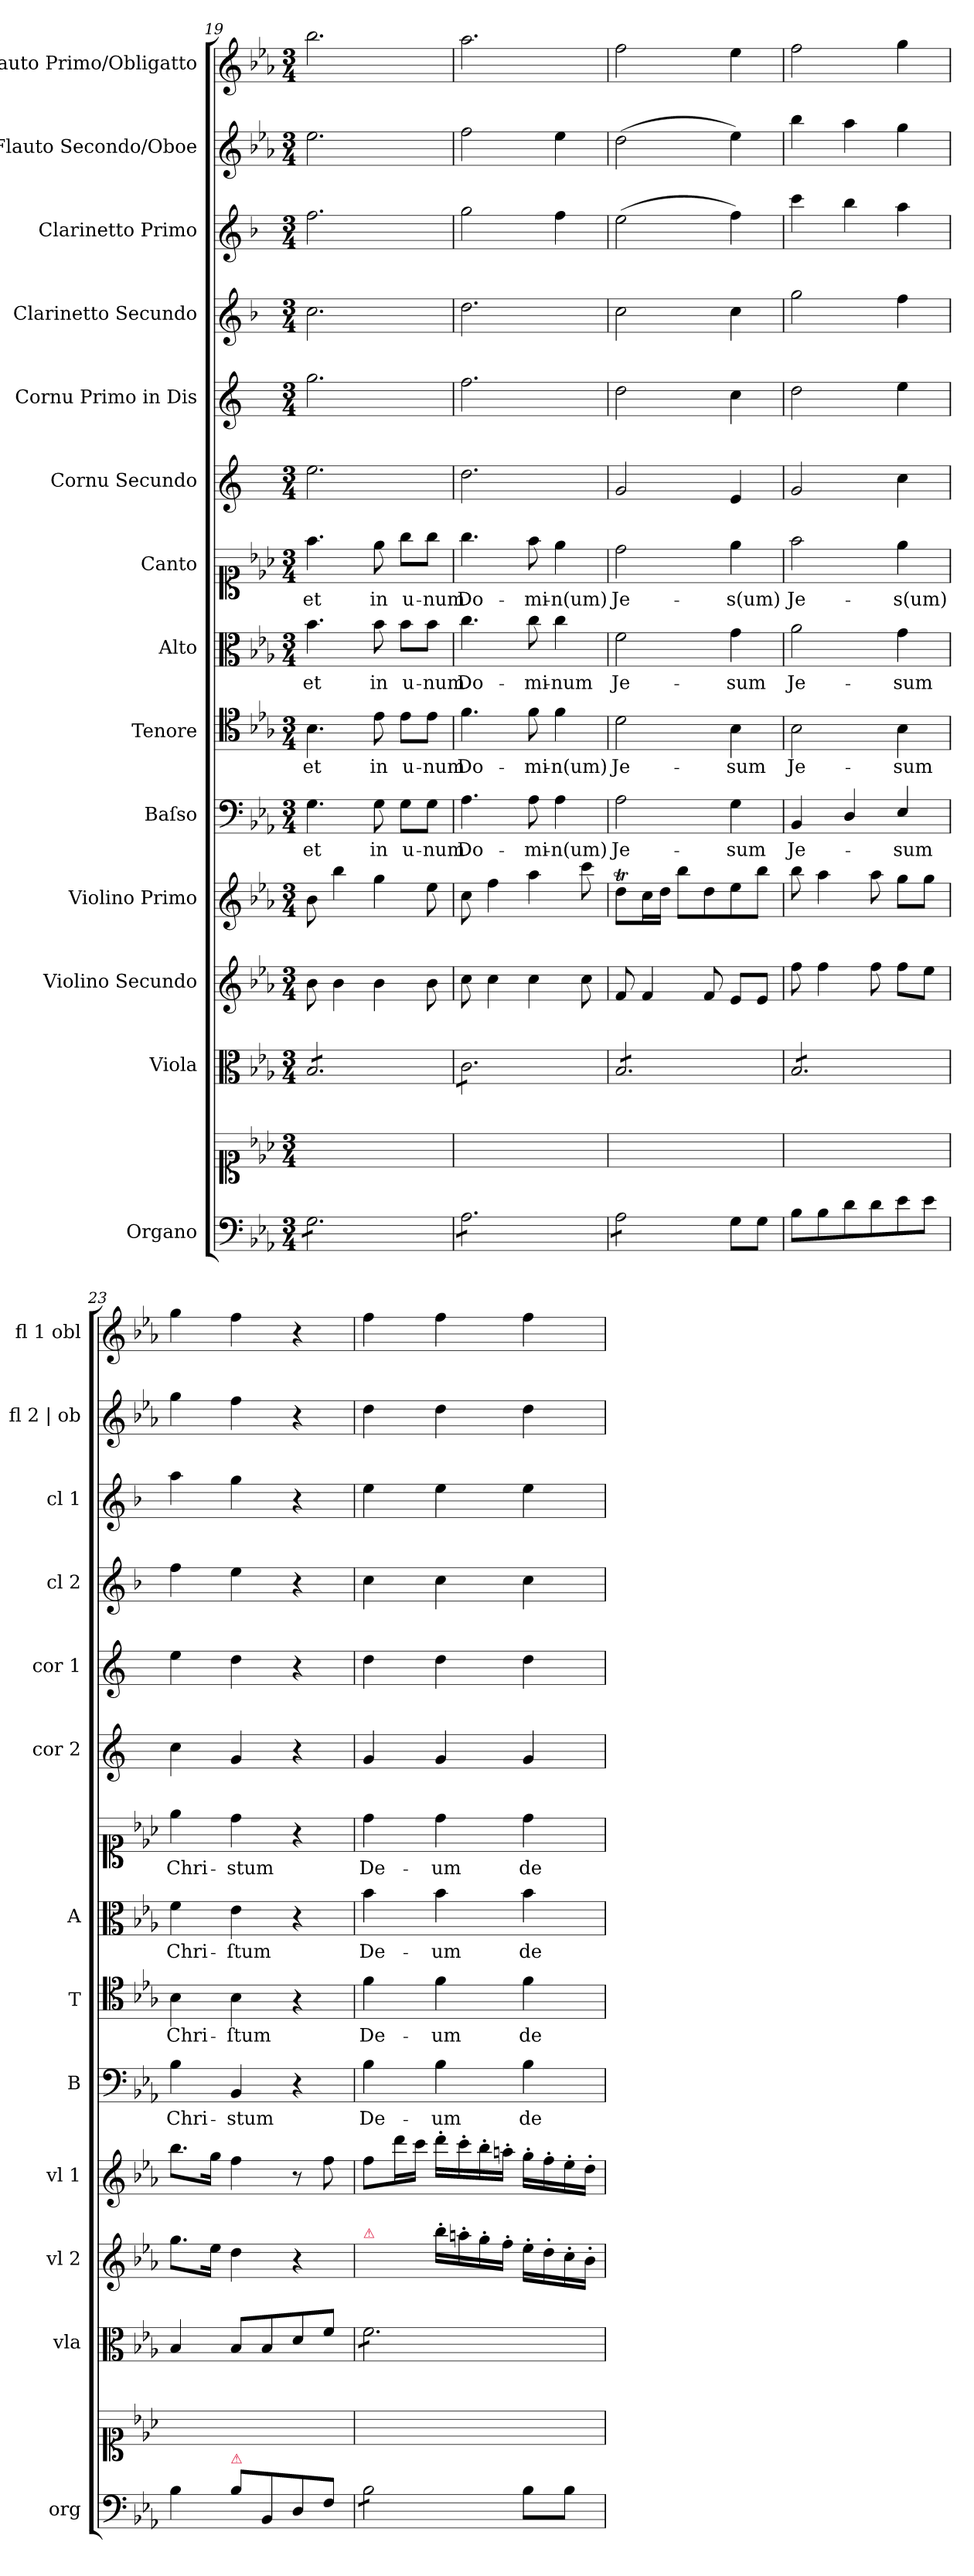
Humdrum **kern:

**kern	**kern	**kern	**kern	**kern	**kern	**text	**kern	**text	**kern	**text	**kern	**text	**kern	**kern	**kern	**kern	**kern	**kern
*part14	*part14	*part13	*part12	*part11	*part10	*part10	*part9	*part9	*part8	*part8	*part7	*part7	*part6	*part5	*part4	*part3	*part2	*part1
*staff15	*staff14	*staff13	*staff12	*staff11	*staff10	*staff10	*staff9	*staff9	*staff8	*staff8	*staff7	*staff7	*staff6	*staff5	*staff4	*staff3	*staff2	*staff1
*I"Organo	*	*I"Viola	*I"Violino Secundo	*I"Violino Primo	*I"Baſso	*	*I"Tenore	*	*I"Alto	*	*I"Canto	*	*I"Cornu Secundo	*I"Cornu Primo in Dis	*I"Clarinetto Secundo	*I"Clarinetto Primo	*I"Flauto Secondo/Oboe	*I"Flauto Primo/Obligatto
*I'org	*	*I'vla	*I'vl 2	*I'vl 1	*I'B	*	*I'T	*	*I'A	*	*	*	*I'cor 2	*I'cor 1	*I'cl 2	*I'cl 1	*I'fl 2 | ob	*I'fl 1 obl
*clefF4	*clefC1	*clefC3	*clefG2	*clefG2	*clefF4	*	*clefC4	*	*clefC3	*	*clefC1	*	*clefG2	*clefG2	*clefG2	*clefG2	*clefG2	*clefG2
*	*	*	*	*	*	*	*	*	*	*	*	*	*ITrd-2c-3	*ITrd-2c-3	*ITrd1c2	*ITrd1c2	*	*
*k[b-e-a-]	*k[b-e-a-]	*k[b-e-a-]	*k[b-e-a-]	*k[b-e-a-]	*k[b-e-a-]	*	*k[b-e-a-]	*	*k[b-e-a-]	*	*k[b-e-a-]	*	*k[b-e-a-]	*k[b-e-a-]	*k[b-e-a-]	*k[b-e-a-]	*k[b-e-a-]	*k[b-e-a-]
*E-:	*E-:	*E-:	*E-:	*E-:	*E-:	*	*E-:	*	*E-:	*	*E-:	*	*E-:	*E-:	*E-:	*E-:	*E-:	*E-:
*M3/4	*M3/4	*M3/4	*M3/4	*M3/4	*M3/4	*	*M3/4	*	*M3/4	*	*M3/4	*	*M3/4	*M3/4	*M3/4	*M3/4	*M3/4	*M3/4
=19	=19	=19	=19	=19	=19	=19	=19	=19	=19	=19	=19	=19	=19	=19	=19	=19	=19	=19
*tremolo	*	*	*	*	*	*	*	*	*	*	*	*	*	*	*	*	*	*
*	*	*tremolo	*	*	*	*	*	*	*	*	*	*	*	*	*	*	*	*
8G\L	2.ryy	8B-/L	8b-\	8b-\	4.G\	et	4.B-\	et	4.b-\	et	4.ff\	et	2.gg\	2.bb-\	2.b-\	2.ee-\	2.ee-\	2.bb-\
8G\	.	8B-/	4b-\	4bb-\	.	.	.	.	.	.	.	.	.	.	.	.	.	.
8G\	.	8B-/	.	.	.	.	.	.	.	.	.	.	.	.	.	.	.	.
8G\	.	8B-/	4b-\	4gg\	8G\	in	8e-\	in	8b-\	in	8ee-\	in	.	.	.	.	.	.
8G\	.	8B-/	.	.	8G\L	u-	8e-\L	u-	8b-\L	u-	8gg\L	u-	.	.	.	.	.	.
8G\J	.	8B-/J	8b-\	8ee-\	8G\J	-num	8e-\J	-num	8b-\J	-num	8gg\J	-num	.	.	.	.	.	.
=20	=20	=20	=20	=20	=20	=20	=20	=20	=20	=20	=20	=20	=20	=20	=20	=20	=20	=20
8A-\L	2.ryy	8c\L	8cc\	8cc\	4.A-\	Do-	4.f\	Do-	4.cc\	Do-	4.gg\	Do-	2.ff\	2.aa-\	2.cc\	2ff\	2ff\	2.aa-\
8A-\	.	8c\	4cc\	4ff\	.	.	.	.	.	.	.	.	.	.	.	.	.	.
8A-\	.	8c\	.	.	.	.	.	.	.	.	.	.	.	.	.	.	.	.
8A-\	.	8c\	4cc\	4aa-\	8A-\	-mi-	8f\	-mi-	8cc\	-mi-	8ff\	-mi-	.	.	.	.	.	.
8A-\	.	8c\	.	.	4A-\	-n(um)	4f\	-n(um)	4cc\	-num	4ee-\	-n(um)	.	.	.	4ee-\	4ee-\	.
8A-\J	.	8c\J	8cc\	8ccc\	.	.	.	.	.	.	.	.	.	.	.	.	.	.
=21	=21	=21	=21	=21	=21	=21	=21	=21	=21	=21	=21	=21	=21	=21	=21	=21	=21	=21
8A-\L	2.ryy	8B-/L	8f/	8ddt\L	2A-\	Je-	2d\	Je-	2f\	Je-	2dd\	Je-	2b-/	2ff\	2b-\	(>2dd\	(>2dd\	2ff\
8A-\	.	8B-/	4f/	16cc\L	.	.	.	.	.	.	.	.	.	.	.	.	.	.
.	.	.	.	16dd\JJ	.	.	.	.	.	.	.	.	.	.	.	.	.	.
8A-\	.	8B-/	.	8bb-\L	.	.	.	.	.	.	.	.	.	.	.	.	.	.
8A-\J	.	8B-/	8f/	8dd\	.	.	.	.	.	.	.	.	.	.	.	.	.	.
*Xtremolo	*	*	*	*	*	*	*	*	*	*	*	*	*	*	*	*	*	*
8G\L	.	8B-/	8e-/L	8ee-\	4G\	-sum	4B-\	-sum	4g\	-sum	4ee-\	-s(um)	4g/	4ee-\	4b-\	4ee-\)	4ee-\)	4ee-\
8G\J	.	8B-/J	8e-/J	8bb-\J	.	.	.	.	.	.	.	.	.	.	.	.	.	.
=22	=22	=22	=22	=22	=22	=22	=22	=22	=22	=22	=22	=22	=22	=22	=22	=22	=22	=22
!	!	!	!	!	!	!LO:LY:i	!	!LO:LY:i	!	!LO:LY:i	!	!LO:LY:i	!	!	!	!	!	!
8B-\L	2.ryy	8B-/L	8ff\	8bb-\	4BB-/	Je-	2B-\	Je-	2a-\	Je-	2ff\	Je-	2b-/	2ff\	2ff\	4bb-\	4bb-\	2ff\
8B-\	.	8B-/	4ff\	4aa-\	.	.	.	.	.	.	.	.	.	.	.	.	.	.
8d\	.	8B-/	.	.	4D/	.	.	.	.	.	.	.	.	.	.	4aa-\	4aa-\	.
8d\	.	8B-/	8ff\	8aa-\	.	.	.	.	.	.	.	.	.	.	.	.	.	.
!	!	!	!	!	!	!LO:LY:i	!	!LO:LY:i	!	!LO:LY:i	!	!LO:LY:i	!	!	!	!	!	!
8e-\	.	8B-/	8ff\L	8gg\L	4E-/	-sum	4B-\	-sum	4g\	-sum	4ee-\	-s(um)	4ee-\	4gg\	4ee-\	4gg\	4gg\	4gg\
8e-\J	.	8B-/J	8ee-\J	8gg\J	.	.	.	.	.	.	.	.	.	.	.	.	.	.
*	*	*Xtremolo	*	*	*	*	*	*	*	*	*	*	*	*	*	*	*	*
=23	=23	=23	=23	=23	=23	=23	=23	=23	=23	=23	=23	=23	=23	=23	=23	=23	=23	=23
4B-\	2.ryy	4B-/	8.gg\L	8.bb-\L	4B-\	Chri-	4B-\	Chri-	4f\	Chri-	4ee-\	Chri-	4ee-\	4gg\	4ee-\	4gg\	4gg\	4gg\
.	.	.	16ee-\Jk	16gg\Jk	.	.	.	.	.	.	.	.	.	.	.	.	.	.
!LO:TX:a:color=crimson:t=⚠	!	!	!	!	!	!	!	!	!	!	!	!	!	!	!	!	!	!
8B-\L	.	8B-/L	4dd\	4ff\	4BB-/	-stum	4B-\	-ſtum	4e-\	-ſtum	4dd\	-stum	4b-/	4ff\	4dd\	4ff\	4ff\	4ff\
8BB-/	.	8B-/	.	.	.	.	.	.	.	.	.	.	.	.	.	.	.	.
8D/	.	8d/	4r	8r	4r	.	4r	.	4r	.	4r	.	4r	4r	4r	4r	4r	4r
8F/J	.	8f/J	.	8ff\	.	.	.	.	.	.	.	.	.	.	.	.	.	.
=24	=24	=24	=24	=24	=24	=24	=24	=24	=24	=24	=24	=24	=24	=24	=24	=24	=24	=24
!	!	!	!LO:TX:a:color=crimson:t=⚠	!	!	!	!	!	!	!	!	!	!	!	!	!	!	!
*tremolo	*	*	*	*	*	*	*	*	*	*	*	*	*	*	*	*	*	*
*	*	*tremolo	*	*	*	*	*	*	*	*	*	*	*	*	*	*	*	*
8B-\L	2.ryy	8f\L	8b-\Lyy	8ff\L	4B-\	De-	4f\	De-	4b-\	De-	4dd\	De-	4b-/	4ff\	4b-\	4dd\	4dd\	4ff\
8B-\	.	8f\	16bb-\Lyy	16ddd\L	.	.	.	.	.	.	.	.	.	.	.	.	.	.
.	.	.	16aa-\JJyy	16ccc\JJ	.	.	.	.	.	.	.	.	.	.	.	.	.	.
8B-\	.	8f\	16bb-'>\LL	16ddd'>\LL	4B-\	-um	4f\	-um	4b-\	-um	4dd\	-um	4b-/	4ff\	4b-\	4dd\	4dd\	4ff\
.	.	.	16aan'>\	16ccc'>\	.	.	.	.	.	.	.	.	.	.	.	.	.	.
8B-\J	.	8f\	16gg'>\	16bb-'>\	.	.	.	.	.	.	.	.	.	.	.	.	.	.
*Xtremolo	*	*	*	*	*	*	*	*	*	*	*	*	*	*	*	*	*	*
.	.	.	16ff'>\JJ	16aan'>\JJ	.	.	.	.	.	.	.	.	.	.	.	.	.	.
8B-\L	.	8f\	16ee-'>\LL	16gg'>\LL	4B-\	de	4f\	de	4b-\	de	4dd\	de	4b-/	4ff\	4b-\	4dd\	4dd\	4ff\
.	.	.	16dd'>\	16ff'>\	.	.	.	.	.	.	.	.	.	.	.	.	.	.
8B-\J	.	8f\J	16cc'>\	16ee-'>\	.	.	.	.	.	.	.	.	.	.	.	.	.	.
*	*	*Xtremolo	*	*	*	*	*	*	*	*	*	*	*	*	*	*	*	*
.	.	.	16b-'>\JJ	16dd'>\JJ	.	.	.	.	.	.	.	.	.	.	.	.	.	.
=	=	=	=	=	=	=	=	=	=	=	=	=	=	=	=	=	=	=
*-	*-	*-	*-	*-	*-	*-	*-	*-	*-	*-	*-	*-	*-	*-	*-	*-	*-	*-
